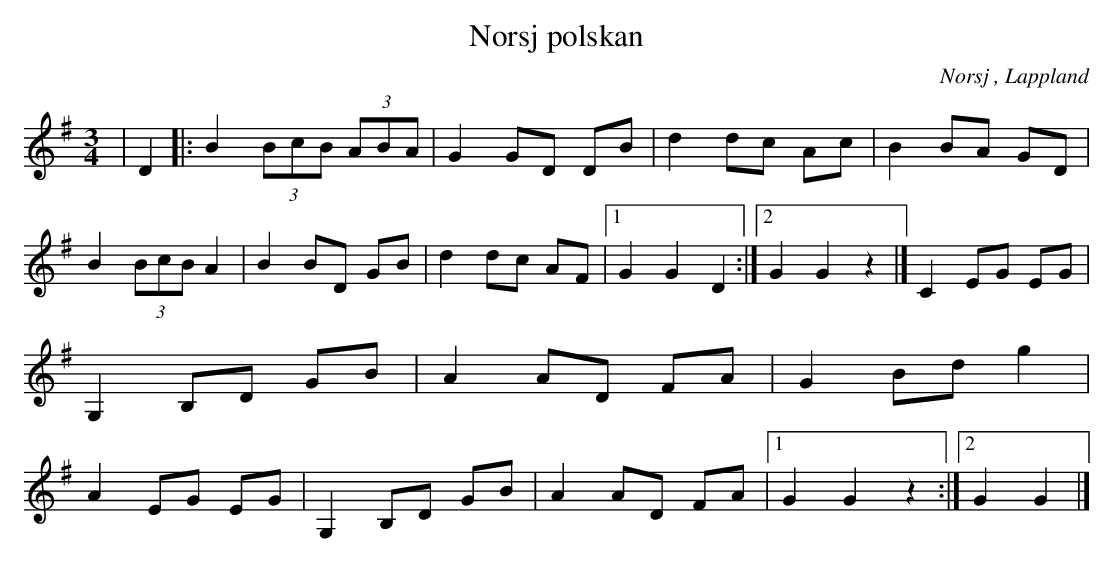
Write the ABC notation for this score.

X:1
T:Norsj polskan
O:Norsj , Lappland
M:3/4
L:1/8
K:G
| D2|: B2 (3BcB (3ABA | G2 GD DB | d2 dc Ac | B2 BA GD | B2 (3BcB A2 | B2 BD GB | d2 dc AF |1 G2 G2 D2 :|2 G2 G2 z2 |] C2 EG EG | G,2 B,D GB | A2 AD FA | G2 Bd g2 | A2 EG EG | G,2 B,D GB |A2 AD FA |1 G2 G2 z2 :|2 G2 G2 |]
